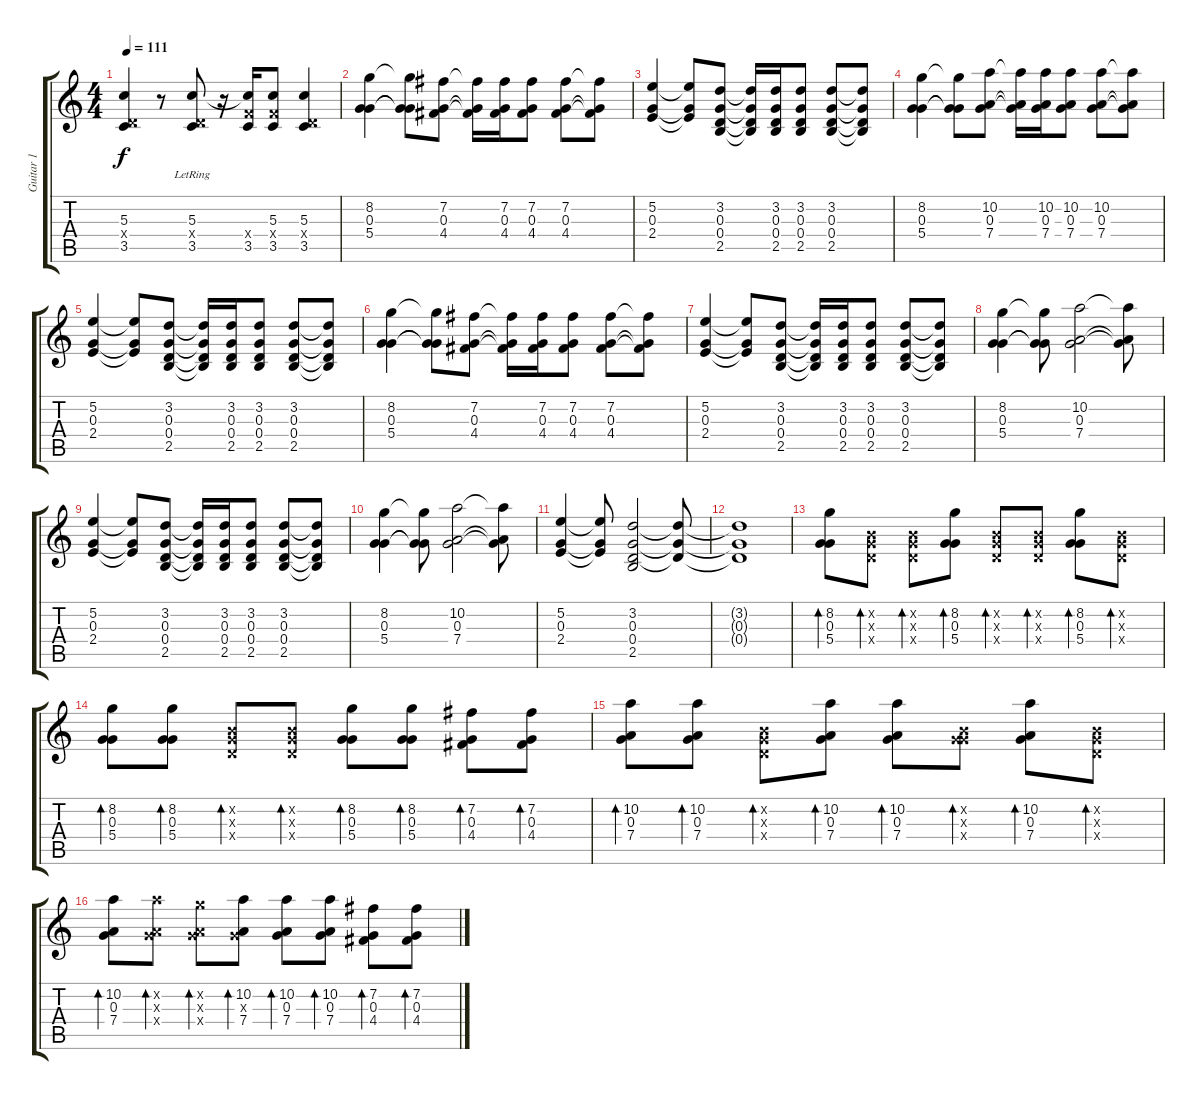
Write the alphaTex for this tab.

\track ("Guitar 1" "Guitar 1") {instrument electricguitarjazz}
\staff {score tabs}
\tuning (E4 B3 G3 D3 A2 D2) {hide}
\ts (4 4)
\tempo 111
\clef g2
\ks c
(5.3 0.4{x} 3.5).4{dy f} r.8 (5.3 0.4{x} 3.5{lr}).8 r.16 (5.3{t} 3.4{x} 3.5).16 (5.3 3.4{x} 3.5).8 (5.3 0.4{x} 3.5).4 |
(8.2 0.3 5.4).4 (8.2{t} 0.3{t} 5.4{t}).8 (7.2 0.3 4.4).8 (7.2{t} 0.3{t} 4.4{t}).16 (7.2 0.3 4.4).16 (7.2 0.3 4.4).8 (7.2 0.3 4.4).8 (7.2{t} 0.3{t} 4.4{t}).8 |
(5.2 0.3 2.4).4 (5.2{t} 0.3{t} 2.4{t}).8 (3.2 0.3 0.4 2.5).8 (3.2{t} 0.3{t} 0.4{t} 2.5{t}).16 (3.2 0.3 0.4 2.5).16 (3.2 0.3 0.4 2.5).8 (3.2 0.3 0.4 2.5).8 (3.2{t} 0.3{t} 0.4{t} 2.5{t}).8 |
(8.2 0.3 5.4).4 (8.2{t} 0.3{t} 5.4{t}).8 (10.2 0.3 7.4).8 (10.2{t} 0.3{t} 7.4{t}).16 (10.2 0.3 7.4).16 (10.2 0.3 7.4).8 (10.2 0.3 7.4).8 (10.2{t} 0.3{t} 7.4{t}).8 |
(5.2 0.3 2.4).4 (5.2{t} 0.3{t} 2.4{t}).8 (3.2 0.3 0.4 2.5).8 (3.2{t} 0.3{t} 0.4{t} 2.5{t}).16 (3.2 0.3 0.4 2.5).16 (3.2 0.3 0.4 2.5).8 (3.2 0.3 0.4 2.5).8 (3.2{t} 0.3{t} 0.4{t} 2.5{t}).8 |
(8.2 0.3 5.4).4 (8.2{t} 0.3{t} 5.4{t}).8 (7.2 0.3 4.4).8 (7.2{t} 0.3{t} 4.4{t}).16 (7.2 0.3 4.4).16 (7.2 0.3 4.4).8 (7.2 0.3 4.4).8 (7.2{t} 0.3{t} 4.4{t}).8 |
(5.2 0.3 2.4).4 (5.2{t} 0.3{t} 2.4{t}).8 (3.2 0.3 0.4 2.5).8 (3.2{t} 0.3{t} 0.4{t} 2.5{t}).16 (3.2 0.3 0.4 2.5).16 (3.2 0.3 0.4 2.5).8 (3.2 0.3 0.4 2.5).8 (3.2{t} 0.3{t} 0.4{t} 2.5{t}).8 |
(8.2 0.3 5.4).4 (8.2{t} 0.3{t} 5.4{t}).8 (10.2 0.3 7.4).2 (10.2{t} 0.3{t} 7.4{t}).8 |
(5.2 0.3 2.4).4 (5.2{t} 0.3{t} 2.4{t}).8 (3.2 0.3 0.4 2.5).8 (3.2{t} 0.3{t} 0.4{t} 2.5{t}).16 (3.2 0.3 0.4 2.5).16 (3.2 0.3 0.4 2.5).8 (3.2 0.3 0.4 2.5).8 (3.2{t} 0.3{t} 0.4{t} 2.5{t}).8 |
(8.2 0.3 5.4).4 (8.2{t} 0.3{t} 5.4{t}).8 (10.2 0.3 7.4).2 (10.2{t} 0.3{t} 7.4{t}).8 |
(5.2 0.3 2.4).4 (5.2{t} 0.3{t} 2.4{t}).8 (3.2 0.3 0.4 2.5).2 (3.2{t} 0.3{t} 0.4{t}).8 |
(3.2{t} 0.3{t} 0.4{t}).1 |
(8.2 0.3 5.4).8{bd 60 instrument acousticguitarnylon} (0.2{x} 0.3{x} 0.4{x}).8{bd 60} (0.2{x} 0.3{x} 0.4{x}).8{bd 60} (8.2 0.3 5.4).8{bd 60} (0.2{x} 0.3{x} 0.4{x}).8{bd 60} (0.2{x} 0.3{x} 0.4{x}).8{bd 60} (8.2 0.3 5.4).8{bd 60} (0.2{x} 0.3{x} 0.4{x}).8{bd 60} |
(8.2 0.3 5.4).8{bd 60} (8.2 0.3 5.4).8{bd 60} (0.2{x} 0.3{x} 0.4{x}).8{bd 60} (0.2{x} 0.3{x} 0.4{x}).8{bd 60} (8.2 0.3 5.4).8{bd 60} (8.2 0.3 5.4).8{bd 60} (7.2 0.3 4.4).8{bd 60} (7.2 0.3 4.4).8{bd 60} |
(10.2 0.3 7.4).8{bd 120} (10.2 0.3 7.4).8{bd 60} (0.2{x} 0.3{x} 0.4{x}).8{bd 60} (10.2 0.3 7.4).8{bd 60} (10.2 0.3 7.4).8{bd 60} (0.2{x} 0.3{x} 5.4{x}).8{bd 60} (10.2 0.3 7.4).8{bd 60} (0.2{x} 0.3{x} 0.4{x}).8{bd 60} |
(10.2 0.3 7.4).8{bd 60} (10.2{x} 0.3{x} 7.4{x}).8{bd 60} (8.2{x} 0.3{x} 7.4{x}).8{bd 60} (10.2 0.3{x} 7.4).8{bd 60} (10.2 0.3 7.4).8{bd 60} (10.2 0.3 7.4).8{bd 60} (7.2 0.3 4.4).8{bd 60} (7.2 0.3 4.4).8{bd 60}
